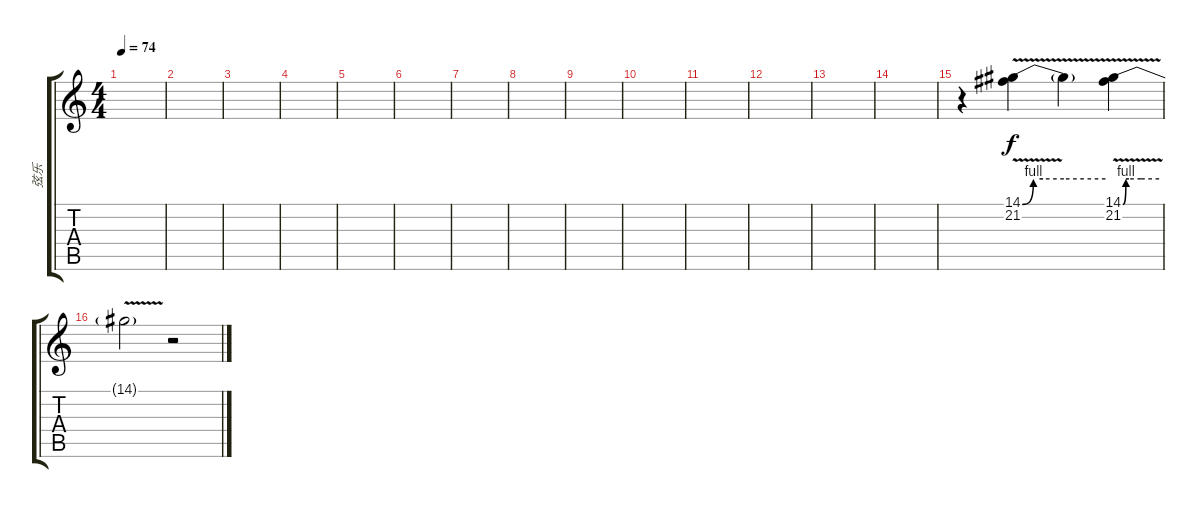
\track ("弦乐" "弦乐") {instrument tremolostrings}
\staff {score tabs}
\tuning (E4 B3 G3 D3 A2 E2) {hide}
\ts (4 4)
\tempo 74
\clef g2
\ks c
|
|
|
|
|
|
|
|
|
|
|
|
|
|
r.4{volume 16 instrument tremolostrings} (14.1{be (custom 0 0 8 4 15 4 30 4 60 4) v} 21.2).4 14.1{t}.4 (14.1{be (custom 0 0 5 4 10 4 30 4 60 4) v} 21.2).4 |
14.1{t}.2{volume 9} r.2
